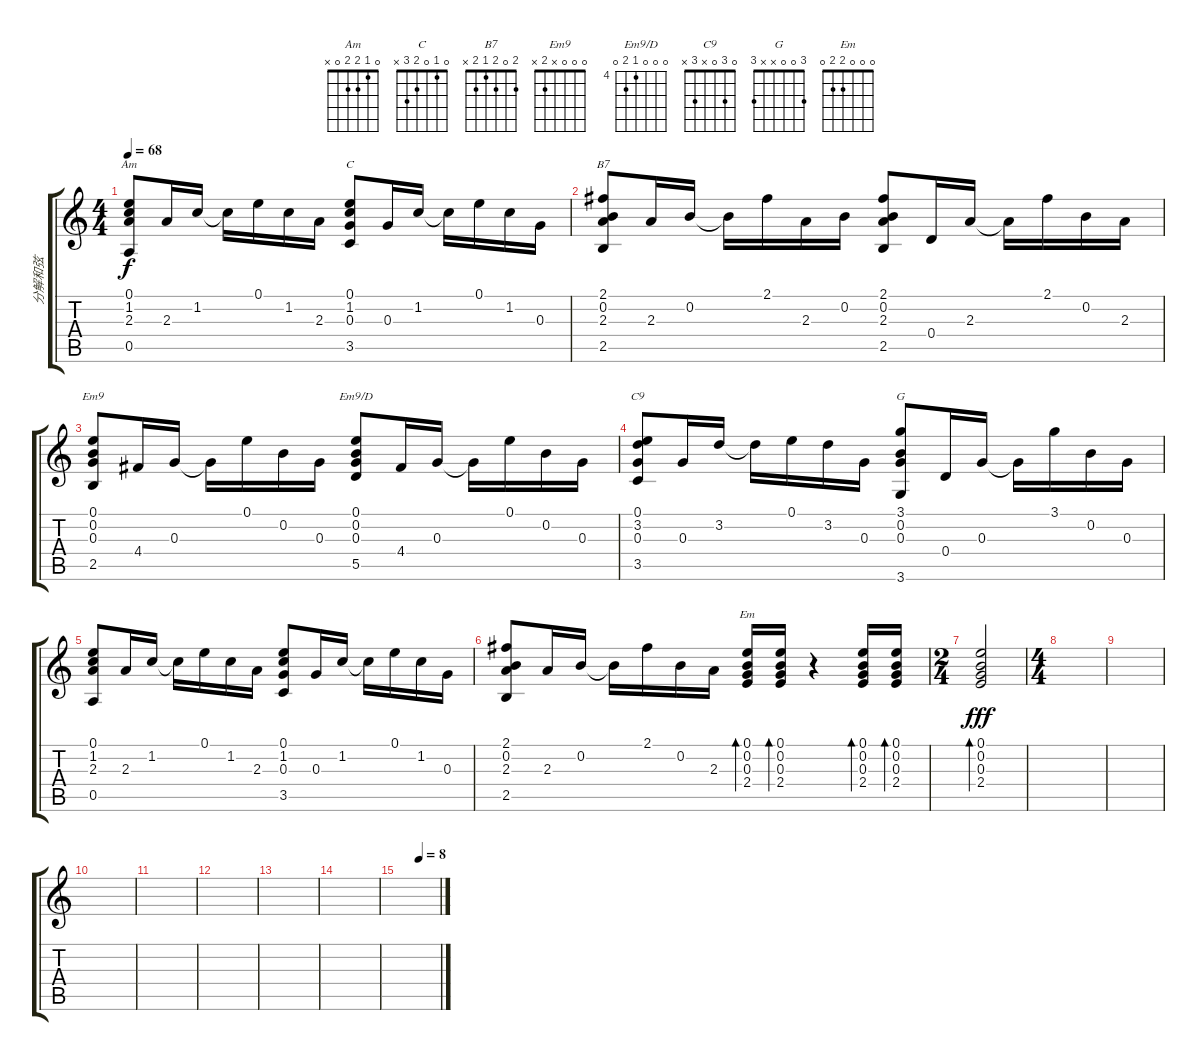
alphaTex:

\track ("分解和弦" "分解和弦") {instrument acousticguitarsteel}
\staff {score tabs}
\tuning (E4 B3 G3 D3 A2 E2) {hide}
\chord ("Am" 0 1 2 2 0 x)
\chord ("C" 0 1 0 2 3 x)
\chord ("B7" 2 0 2 1 2 x)
\chord ("Em9" 0 0 0 x 2 x)
\chord ("Em9/D" 0 0 0 4 5 0) {firstfret 4}
\chord ("C9" 0 3 0 x 3 x)
\chord ("G" 3 0 0 x x 3)
\chord ("Em" 0 0 0 2 2 0)
\ts (4 4)
\tempo 68
\clef g2
\ks c
(0.1 1.2 2.3 0.5).8{ch "Am" dy f} 2.3.16 1.2.16 1.2{t}.16 0.1.16 1.2.16 2.3.16 (0.1 1.2 0.3 3.5).8{ch "C"} 0.3.16 1.2.16 1.2{t}.16 0.1.16 1.2.16 0.3.16 |
(2.1 0.2 2.3 2.5).8{ch "B7"} 2.3.16 0.2.16 0.2{t}.16 2.1.16 2.3.16 0.2.16 (2.1 0.2 2.3 2.5).8 0.4.16 2.3.16 2.3{t}.16 2.1.16 0.2.16 2.3.16 |
(0.1 0.2 0.3 2.5).8{ch "Em9"} 4.4.16 0.3.16 0.3{t}.16 0.1.16 0.2.16 0.3.16 (0.1 0.2 0.3 5.5).8{ch "Em9/D"} 4.4.16 0.3.16 0.3{t}.16 0.1.16 0.2.16 0.3.16 |
(0.1 3.2 0.3 3.5).8{ch "C9"} 0.3.16 3.2.16 3.2{t}.16 0.1.16 3.2.16 0.3.16 (3.1 0.2 0.3 3.6).8{ch "G"} 0.4.16 0.3.16 0.3{t}.16 3.1.16 0.2.16 0.3.16 |
(0.1 1.2 2.3 0.5).8 2.3.16 1.2.16 1.2{t}.16 0.1.16 1.2.16 2.3.16 (0.1 1.2 0.3 3.5).8 0.3.16 1.2.16 1.2{t}.16 0.1.16 1.2.16 0.3.16 |
(2.1 0.2 2.3 2.5).8 2.3.16 0.2.16 0.2{t}.16 2.1.16 0.2.16 2.3.16 (0.1 0.2 0.3 2.4).16{bd 30 ch "Em"} (0.1 0.2 0.3 2.4).16{bd 30} r.4 (0.1 0.2 0.3 2.4).16{bd 30} (0.1 0.2 0.3 2.4).16{bd 30} |
\ts (2 4)
(0.1 0.2 0.3 2.4).2{bd 30 dy fff} |
\ts (4 4)
|
|
|
|
|
|
|
\tempo (8 0.5)
